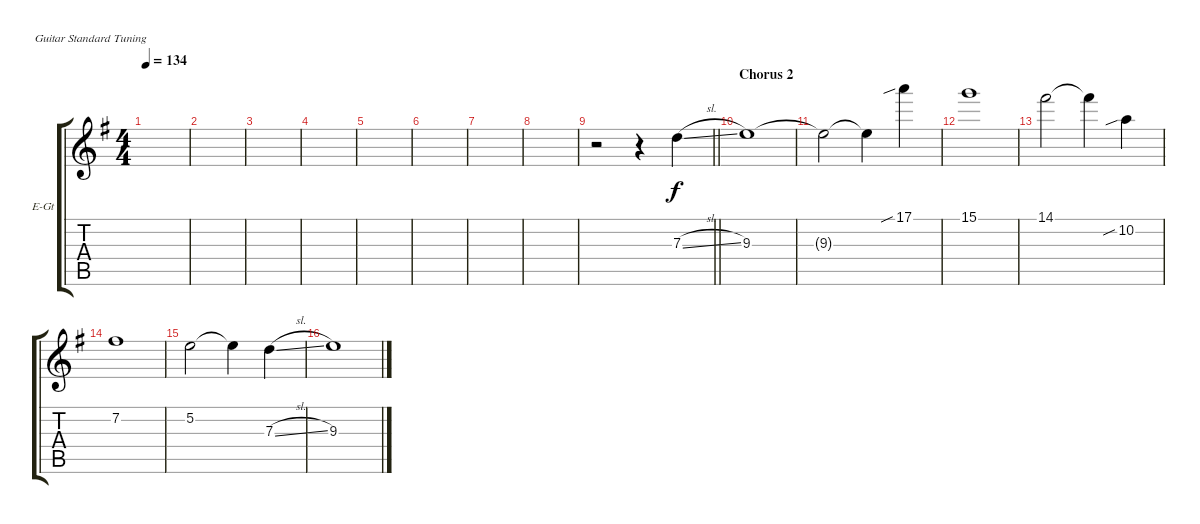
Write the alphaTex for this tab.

\bracketExtendMode groupsimilarinstruments
\firstSystemTrackNameOrientation horizontal
\otherSystemsTrackNameOrientation horizontal
\track ("guitar solo right (Rodion Kravkl)" "E-Gt") {instrument distortionguitar}
\staff {score tabs}
\tuning (E4 B3 G3 D3 A2 E2)
\ts (4 4)
\tempo 134
\clef g2
\scale
0.333333
\ks eminor
|
\scale
0.333333 |
\scale
0.333333 |
\scale
0.333333 |
\scale
0.333333 |
\scale
0.333333 |
\scale
0.333333 |
\scale
0.333333 |
\scale
0.333333
\barLineRight lightlight
r.2 r.4 7.3{sl}.4 |
\section ("" "Chorus 2")
\scale
0.333333 9.3.1 |
\scale
0.333333 9.3{t}.2 9.3{t}.4 17.1{sib}.4 |
\scale
0.333333 15.1.1 |
\scale
0.333333 14.1.2 14.1{t}.4 10.2{sib}.4 |
\scale
0.333333 7.2.1 |
\scale
0.333333 5.2.2 5.2{t}.4 7.3{sl}.4 |
\scale
0.333333 9.3.1
